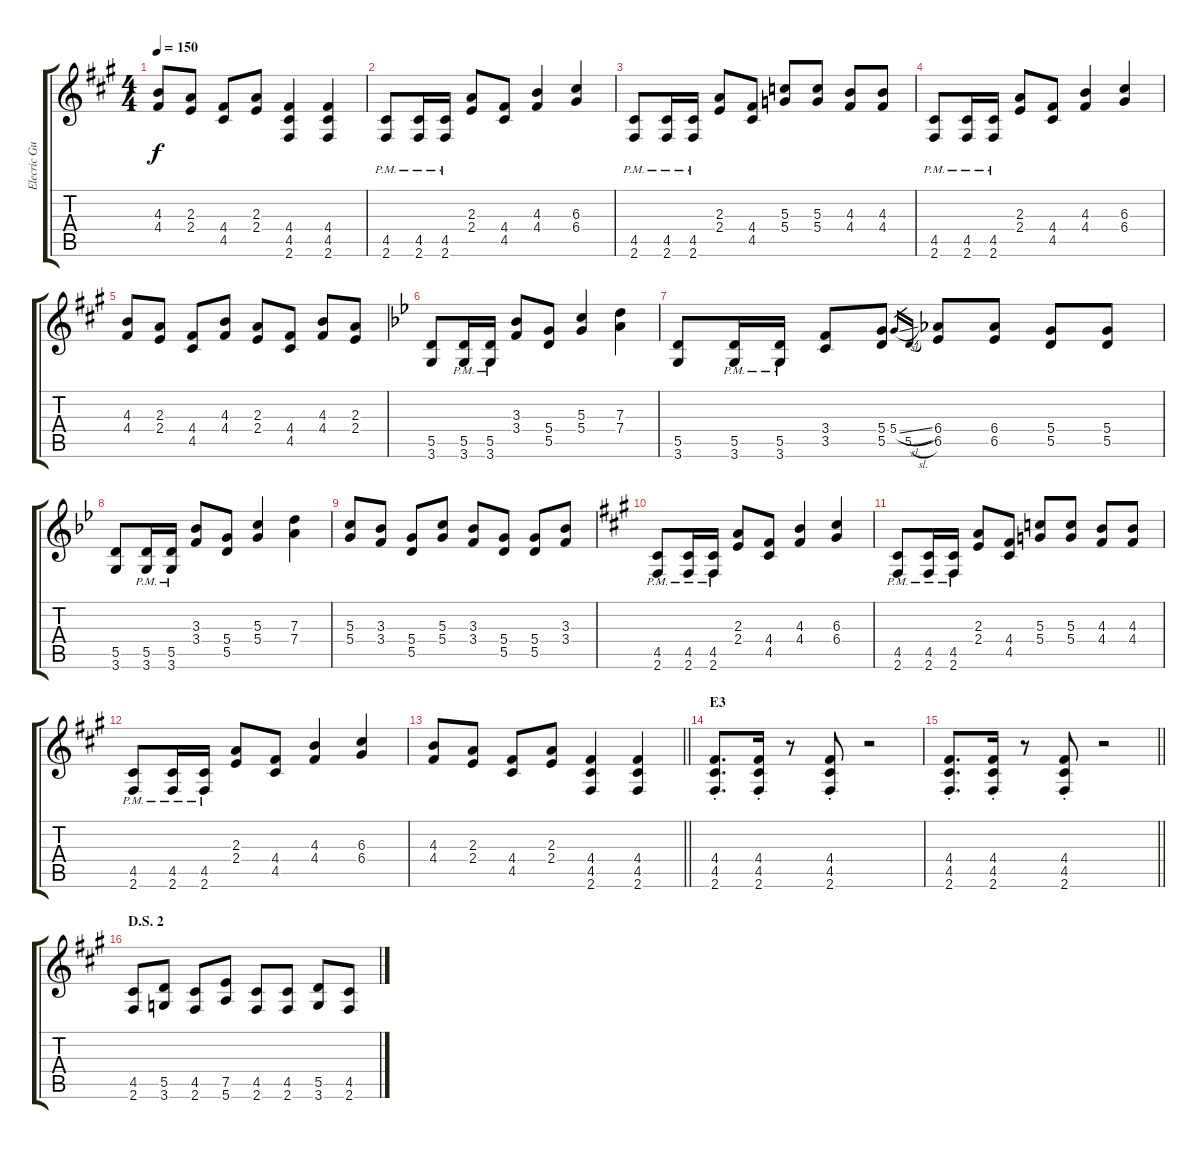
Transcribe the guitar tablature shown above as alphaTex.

\track ("Elecric Guitar I" "Elecric Gu") {instrument distortionguitar}
\staff {score tabs}
\tuning (E4 B3 G3 D3 A2 E2) {hide}
\ts (4 4)
\tempo 150
\clef g2
\ks a
(4.3 4.4).8{dy f} (2.3 2.4).8 (4.4 4.5).8 (2.3 2.4).8 (4.4 4.5 2.6).4 (4.4 4.5 2.6).4 |
(4.5{pm} 2.6).8 (4.5{pm} 2.6).16 (4.5{pm} 2.6).16 (2.3 2.4).8 (4.4 4.5).8 (4.3 4.4).4 (6.3 6.4).4 |
(4.5{pm} 2.6).8 (4.5{pm} 2.6).16 (4.5{pm} 2.6).16 (2.3 2.4).8 (4.4 4.5).8 (5.3 5.4).8 (5.3 5.4).8 (4.3 4.4).8 (4.3 4.4).8 |
(4.5{pm} 2.6).8 (4.5{pm} 2.6).16 (4.5{pm} 2.6).16 (2.3 2.4).8 (4.4 4.5).8 (4.3 4.4).4 (6.3 6.4).4 |
(4.3 4.4).8 (2.3 2.4).8 (4.4 4.5).8 (4.3 4.4).8 (2.3 2.4).8 (4.4 4.5).8 (4.3 4.4).8 (2.3 2.4).8 |
\ks bb
(5.5 3.6).8 (5.5{pm} 3.6).16 (5.5{pm} 3.6).16 (3.3 3.4).8 (5.4 5.5).8 (5.3 5.4).4 (7.3 7.4).4 |
(5.5 3.6).8 (5.5{pm} 3.6).16 (5.5{pm} 3.6).16 (3.4 3.5).8 (5.4 5.5).8 5.4{sl}.16{gr} 5.5{sl}.16{gr} (6.4 6.5).8 (6.4 6.5).8 (5.4 5.5).8 (5.4 5.5).8 |
(5.5 3.6).8 (5.5{pm} 3.6).16 (5.5{pm} 3.6).16 (3.3 3.4).8 (5.4 5.5).8 (5.3 5.4).4 (7.3 7.4).4 |
(5.3 5.4).8 (3.3 3.4).8 (5.4 5.5).8 (5.3 5.4).8 (3.3 3.4).8 (5.4 5.5).8 (5.4 5.5).8 (3.3 3.4).8 |
\ks a
(4.5{pm} 2.6).8 (4.5{pm} 2.6).16 (4.5{pm} 2.6).16 (2.3 2.4).8 (4.4 4.5).8 (4.3 4.4).4 (6.3 6.4).4 |
(4.5{pm} 2.6).8 (4.5{pm} 2.6).16 (4.5{pm} 2.6).16 (2.3 2.4).8 (4.4 4.5).8 (5.3 5.4).8 (5.3 5.4).8 (4.3 4.4).8 (4.3 4.4).8 |
(4.5{pm} 2.6).8 (4.5{pm} 2.6).16 (4.5{pm} 2.6).16 (2.3 2.4).8 (4.4 4.5).8 (4.3 4.4).4 (6.3 6.4).4 |
\barLineRight lightlight
(4.3 4.4).8 (2.3 2.4).8 (4.4 4.5).8 (2.3 2.4).8 (4.4 4.5 2.6).4 (4.4 4.5 2.6).4 |
\section ("" "E3")
(4.4{st} 4.5{st} 2.6{st}).8{d} (4.4{st} 4.5{st} 2.6{st}).16 r.8 (4.4{st} 4.5{st} 2.6{st}).8 r.2 |
\barLineRight lightlight
(4.4{st} 4.5{st} 2.6{st}).8{d} (4.4{st} 4.5{st} 2.6{st}).16 r.8 (4.4{st} 4.5{st} 2.6{st}).8 r.2 |
\section ("" "D.S. 2")
(4.5 2.6).8 (5.5 3.6).8 (4.5 2.6).8 (7.5 5.6).8 (4.5 2.6).8 (4.5 2.6).8 (5.5 3.6).8 (4.5 2.6).8
